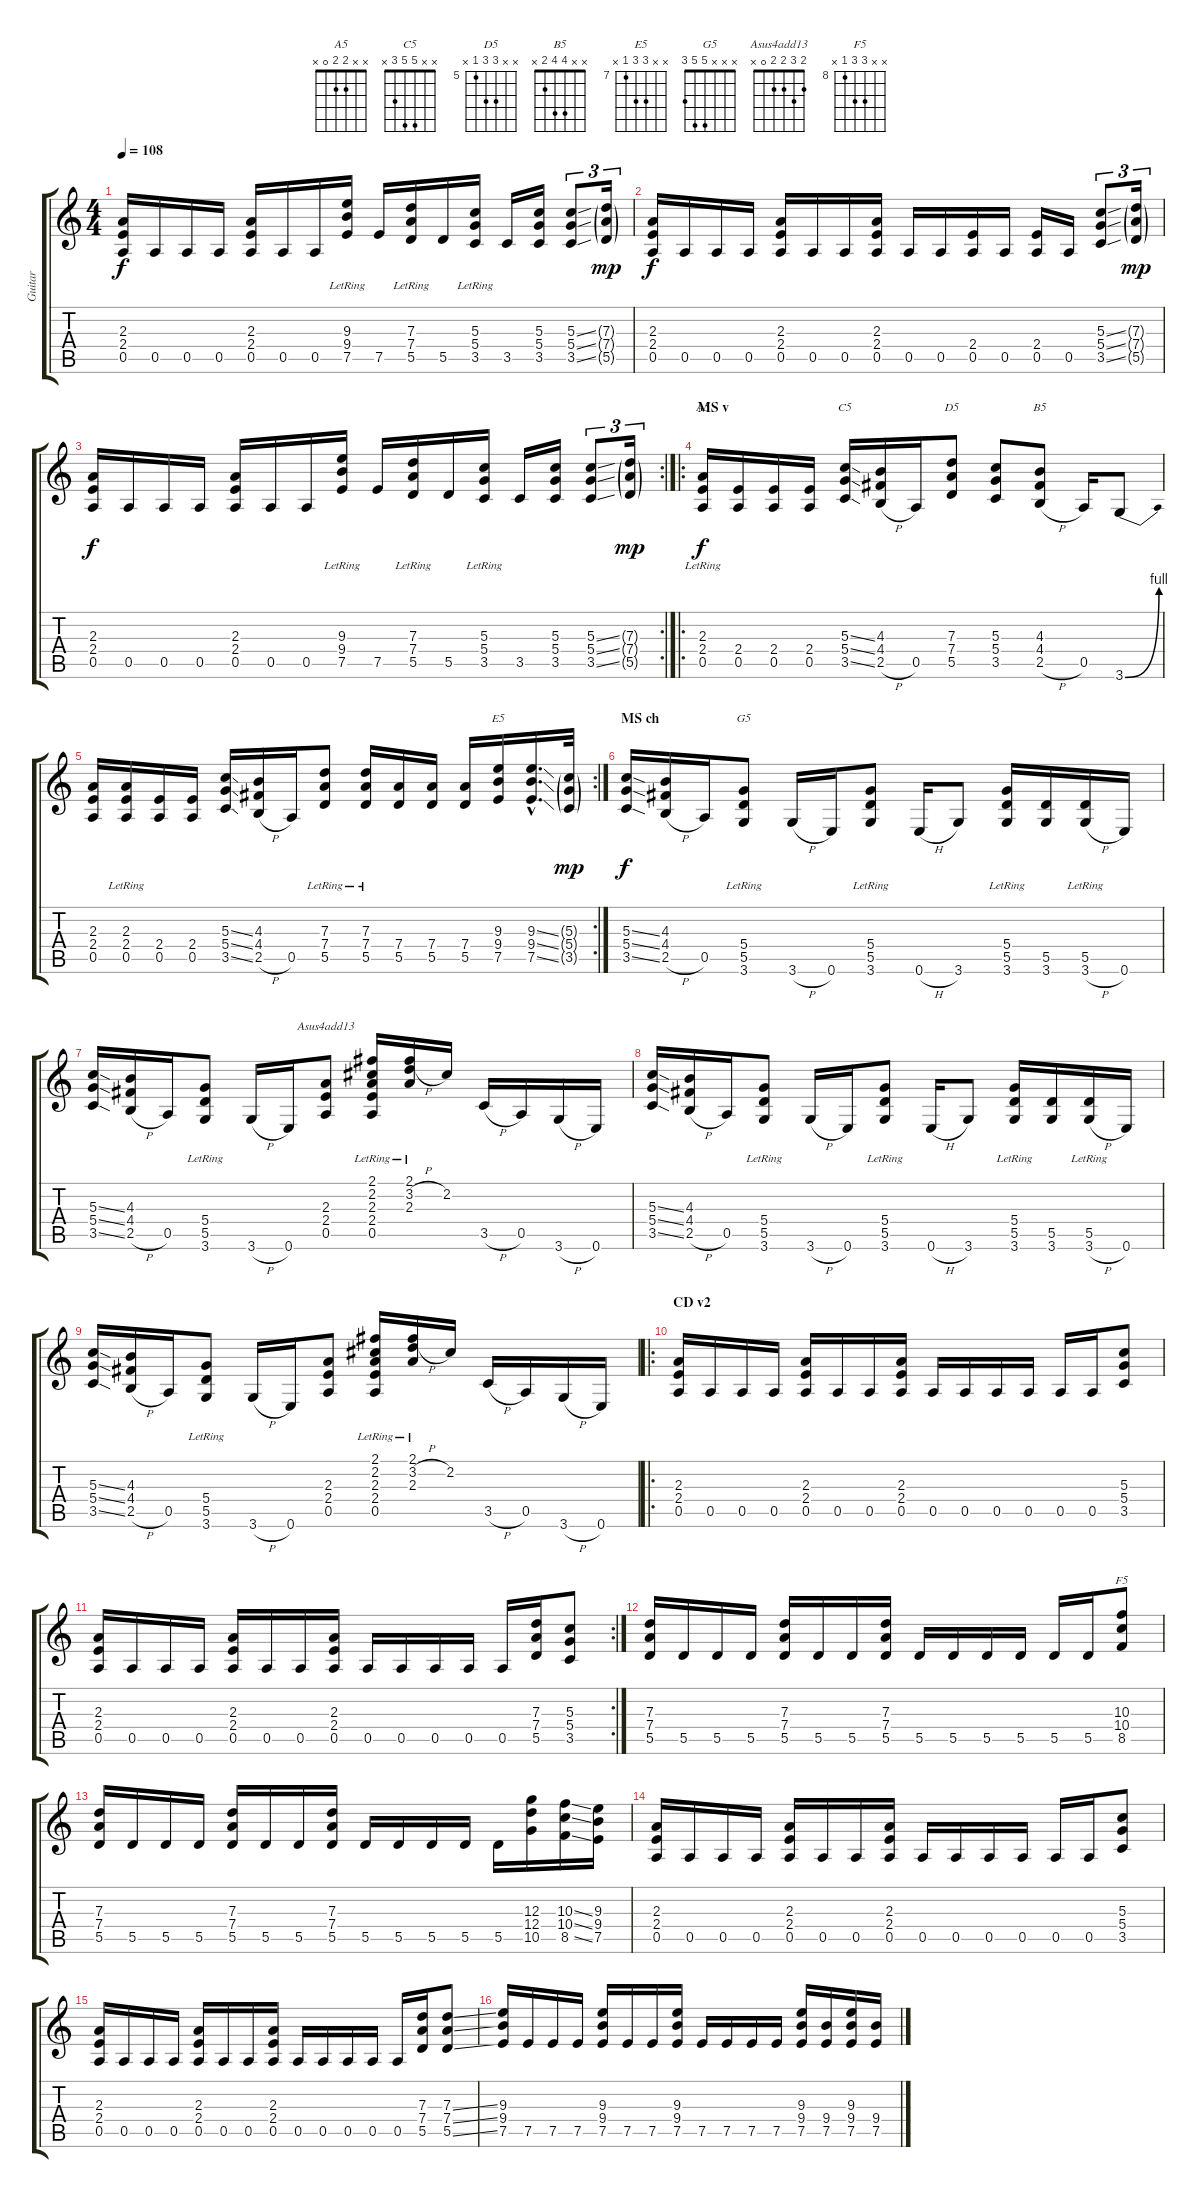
\track ("Guitar" "Guitar") {instrument distortionguitar}
\staff {score tabs}
\tuning (E4 B3 G3 D3 A2 E2) {hide}
\chord ("A5" x x 2 2 0 x)
\chord ("C5" x x 5 5 3 x)
\chord ("D5" x x 7 7 5 x) {firstfret 5}
\chord ("B5" x x 4 4 2 x)
\chord ("E5" x x 9 9 7 x) {firstfret 7}
\chord ("G5" x x x 5 5 3)
\chord ("Asus4add13" 2 3 2 2 0 x)
\chord ("F5" x x 10 10 8 x) {firstfret 8}
\ts (4 4)
\tempo 108
\clef g2
\ks c
(2.3 2.4 0.5).16{dy f} 0.5.16 0.5.16 0.5.16 (2.3 2.4 0.5).16 0.5.16 0.5.16 (9.3{lr} 9.4{lr} 7.5).16 7.5.16 (7.3{lr} 7.4{lr} 5.5).16 5.5.16 (5.3{lr} 5.4{lr} 3.5).16 3.5.16 (5.3 5.4 3.5).16 (5.3{ss} 5.4{ss} 3.5{ss}).8{tu (3 2)} (7.3{g} 7.4{g} 5.5{g}).16{tu (3 2) dy mp} |
(2.3 2.4 0.5).16{dy f} 0.5.16 0.5.16 0.5.16 (2.3 2.4 0.5).16 0.5.16 0.5.16 (2.3 2.4 0.5).16 0.5.16 0.5.16 (2.4 0.5).16 0.5.16 (2.4 0.5).16 0.5.16 (5.3{ss} 5.4{ss} 3.5{ss}).8{tu (3 2)} (7.3{g} 7.4{g} 5.5{g}).16{tu (3 2) dy mp} |
\rc 2
(2.3 2.4 0.5).16{dy f} 0.5.16 0.5.16 0.5.16 (2.3 2.4 0.5).16 0.5.16 0.5.16 (9.3{lr} 9.4{lr} 7.5).16 7.5.16 (7.3{lr} 7.4{lr} 5.5).16 5.5.16 (5.3{lr} 5.4{lr} 3.5).16 3.5.16 (5.3 5.4 3.5).16 (5.3{ss} 5.4{ss} 3.5{ss}).8{tu (3 2)} (7.3{g} 7.4{g} 5.5{g}).16{tu (3 2) dy mp} |
\ro
\section ("" "MS v")
(2.3{lr} 2.4 0.5).16{ch "A5" dy f} (2.4 0.5).16 (2.4 0.5).16 (2.4 0.5).16 (5.3{ss} 5.4{ss} 3.5{ss}).16{ch "C5"} (4.3 4.4 2.5{h}).16 0.5.16 (7.3 7.4 5.5).8{ch "D5"} (5.3 5.4 3.5).8 (4.3 4.4 2.5{h}).8{ch "B5"} 0.5.16 3.6{be (bend 0 0 60 4)}.8 |
\rc 2
(2.3 2.4 0.5).16 (2.3{lr} 2.4 0.5).16 (2.4 0.5).16 (2.4 0.5).16 (5.3{ss} 5.4{ss} 3.5{ss}).16 (4.3 4.4 2.5{h}).16 0.5.16 (7.3{lr} 7.4 5.5).8 (7.3{lr} 7.4 5.5).16 (7.4 5.5).16 (7.4 5.5).16 (7.4 5.5).16 (9.3 9.4 7.5).16{ch "E5"} (9.3{ss hac} 9.4{ss hac} 7.5{ss hac}).16{d} (5.3{g} 5.4{g} 3.5{g}).32{dy mp} |
\section ("" "MS ch")
(5.3{ss} 5.4{ss} 3.5{ss}).16{dy f} (4.3 4.4 2.5{h}).16 0.5.16 (5.4{lr} 5.5{lr} 3.6).8{ch "G5"} 3.6{h}.16 0.6.16 (5.4{lr} 5.5{lr} 3.6).8 0.6{h}.16 3.6.8 (5.4{lr} 5.5 3.6).16 (5.5 3.6).16 (5.5{lr} 3.6{h}).16 0.6.16 |
(5.3{ss} 5.4{ss} 3.5{ss}).16 (4.3 4.4 2.5{h}).16 0.5.16 (5.4{lr} 5.5{lr} 3.6).8 3.6{h}.16 0.6.16 (2.3 2.4 0.5).8{ch "Asus4add13"} (2.1 2.2 2.3 2.4{lr} 0.5{lr}).16 (2.1{lr} 3.2{h} 2.3{lr}).16 2.2.16 3.5{h}.16 0.5.16 3.6{h}.16 0.6.16 |
(5.3{ss} 5.4{ss} 3.5{ss}).16 (4.3 4.4 2.5{h}).16 0.5.16 (5.4{lr} 5.5{lr} 3.6).8 3.6{h}.16 0.6.16 (5.4{lr} 5.5{lr} 3.6).8 0.6{h}.16 3.6.8 (5.4{lr} 5.5 3.6).16 (5.5 3.6).16 (5.5{lr} 3.6{h}).16 0.6.16 |
(5.3{ss} 5.4{ss} 3.5{ss}).16 (4.3 4.4 2.5{h}).16 0.5.16 (5.4{lr} 5.5{lr} 3.6).8 3.6{h}.16 0.6.16 (2.3 2.4 0.5).8 (2.1 2.2 2.3 2.4{lr} 0.5{lr}).16 (2.1 3.2{h} 2.3{lr}).16 2.2.16 3.5{h}.16 0.5.16 3.6{h}.16 0.6.16 |
\ro
\section ("" "CD v2")
(2.3 2.4 0.5).16 0.5.16 0.5.16 0.5.16 (2.3 2.4 0.5).16 0.5.16 0.5.16 (2.3 2.4 0.5).16 0.5.16 0.5.16 0.5.16 0.5.16 0.5.16 0.5.16 (5.3 5.4 3.5).8 |
\rc 2
(2.3 2.4 0.5).16 0.5.16 0.5.16 0.5.16 (2.3 2.4 0.5).16 0.5.16 0.5.16 (2.3 2.4 0.5).16 0.5.16 0.5.16 0.5.16 0.5.16 0.5.16 (7.3 7.4 5.5).16 (5.3 5.4 3.5).8 |
(7.3 7.4 5.5).16 5.5.16 5.5.16 5.5.16 (7.3 7.4 5.5).16 5.5.16 5.5.16 (7.3 7.4 5.5).16 5.5.16 5.5.16 5.5.16 5.5.16 5.5.16 5.5.16 (10.3 10.4 8.5).8{ch "F5"} |
(7.3 7.4 5.5).16 5.5.16 5.5.16 5.5.16 (7.3 7.4 5.5).16 5.5.16 5.5.16 (7.3 7.4 5.5).16 5.5.16 5.5.16 5.5.16 5.5.16 5.5.16 (12.3 12.4 10.5).16 (10.3{ss} 10.4{ss} 8.5{ss}).16 (9.3 9.4 7.5).16 |
(2.3 2.4 0.5).16 0.5.16 0.5.16 0.5.16 (2.3 2.4 0.5).16 0.5.16 0.5.16 (2.3 2.4 0.5).16 0.5.16 0.5.16 0.5.16 0.5.16 0.5.16 0.5.16 (5.3 5.4 3.5).8 |
(2.3 2.4 0.5).16 0.5.16 0.5.16 0.5.16 (2.3 2.4 0.5).16 0.5.16 0.5.16 (2.3 2.4 0.5).16 0.5.16 0.5.16 0.5.16 0.5.16 0.5.16 (7.3 7.4 5.5).16 (7.3{ss} 7.4{ss} 5.5{ss}).8 |
(9.3 9.4 7.5).16 7.5.16 7.5.16 7.5.16 (9.3 9.4 7.5).16 7.5.16 7.5.16 (9.3 9.4 7.5).16 7.5.16 7.5.16 7.5.16 7.5.16 (9.3 9.4 7.5).16 (9.4 7.5).16 (9.3 9.4 7.5).16 (9.4 7.5).16
